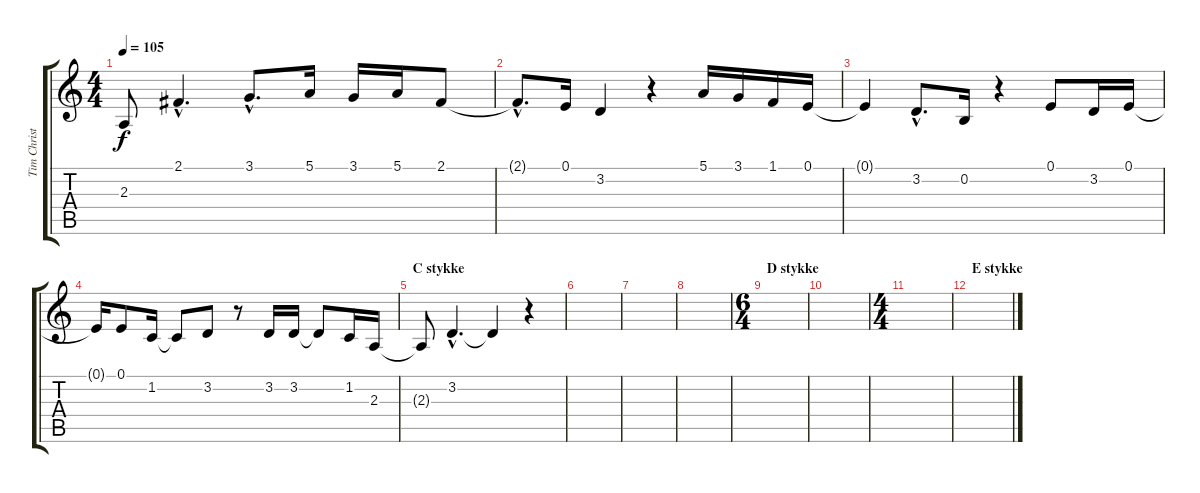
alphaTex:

\track ("Tim Christensen (Vocal)" "Tim Christ") {instrument violin}
\staff {score tabs}
\tuning (E4 B3 G3 D3 A2 E2) {hide}
\ts (4 4)
\tempo 105
\clef g2
\ks c
2.3{t}.8{dy f} 2.1{hac}.4{d} 3.1{hac}.8{d} 5.1.16 3.1.16 5.1.16 2.1.8 |
2.1{hac t}.8{d} 0.1.16 3.2.4 r.4 5.1.16 3.1.16 1.1.16 0.1.16 |
0.1{t}.4 3.2{hac}.8{d} 0.2.16 r.4 0.1.8 3.2.16 0.1.16 |
0.1{t}.16 0.1.8 1.2.16 1.2{t}.8 3.2.8 r.8 3.2.16 3.2.16 3.2{t}.8 1.2.16 2.3.16 |
\section ("" "C stykke")
2.3{t}.8 3.2{hac}.4{d} 3.2{t}.4 r.4 |
|
|
|
\ts (6 4)
\section ("" "D stykke")
|
|
\ts (4 4)
|
\section ("" "E stykke")
